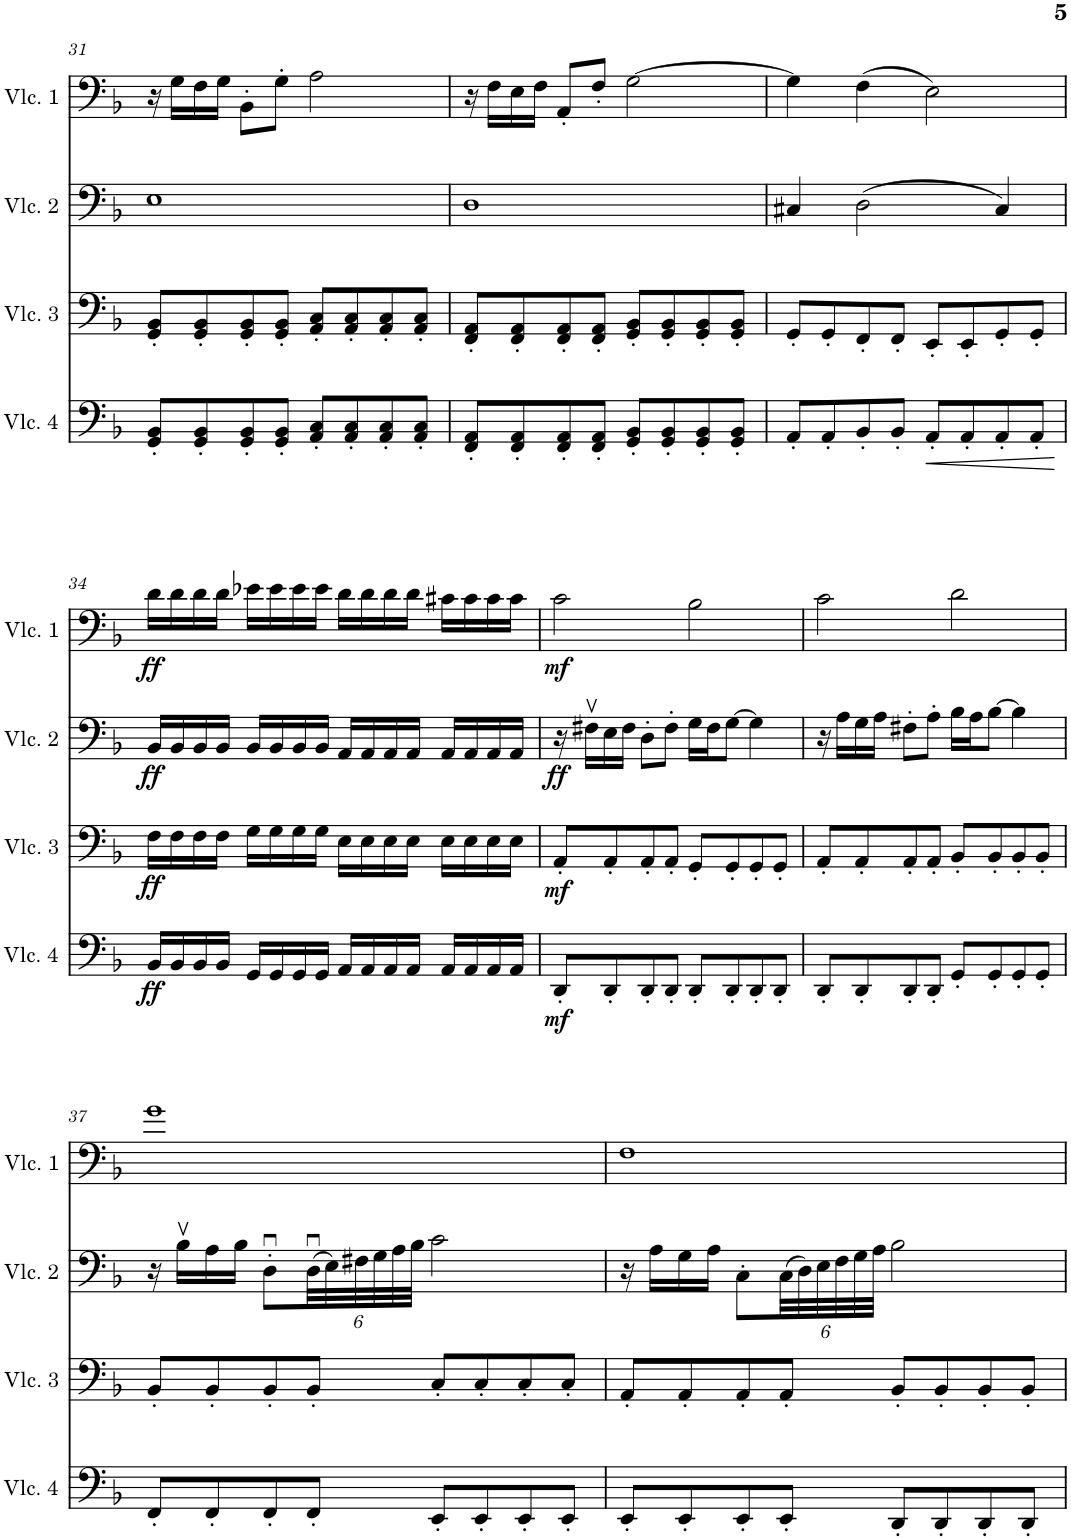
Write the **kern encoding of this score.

**kern	**dynam	**kern	**dynam	**kern	**dynam	**kern	**dynam
*part4	*part4	*part3	*part3	*part2	*part2	*part1	*part1
*staff4	*staff4	*staff3	*staff3	*staff2	*staff2	*staff1	*staff1
*I"Cello 4	*	*I"Cello 3	*	*I"Cello 2	*	*I"Cello 1	*
!!LO:PB:g=z
*clefF4	*	*clefF4	*	*clefF4	*	*clefF4	*
*k[b-]	*	*k[b-]	*	*k[b-]	*	*k[b-]	*
*M4/4	*	*M4/4	*	*M4/4	*	*M4/4	*
*met(c)	*	*met(c)	*	*met(c)	*	*met(c)	*
=31	=31	=31	=31	=31	=31	=31	=31
8GG/' 8BB-/'L	.	8GG/' 8BB-/'L	.	1E	.	16r	.
.	.	.	.	.	.	16G\LL	.
8GG/' 8BB-/'	.	8GG/' 8BB-/'	.	.	.	16F\	.
.	.	.	.	.	.	16G\JJ	.
8GG/' 8BB-/'	.	8GG/' 8BB-/'	.	.	.	8BB-'\L	.
8GG/' 8BB-/'J	.	8GG/' 8BB-/'J	.	.	.	8G'\J	.
8AA/' 8C/'L	.	8AA/' 8C/'L	.	.	.	2A\	.
8AA/' 8C/'	.	8AA/' 8C/'	.	.	.	.	.
8AA/' 8C/'	.	8AA/' 8C/'	.	.	.	.	.
8AA/' 8C/'J	.	8AA/' 8C/'J	.	.	.	.	.
=32	=32	=32	=32	=32	=32	=32	=32
8FF/' 8AA/'L	.	8FF/' 8AA/'L	.	1D	.	16r	.
.	.	.	.	.	.	16F\LL	.
8FF/' 8AA/'	.	8FF/' 8AA/'	.	.	.	16E\	.
.	.	.	.	.	.	16F\JJ	.
8FF/' 8AA/'	.	8FF/' 8AA/'	.	.	.	8AA'/L	.
8FF/' 8AA/'J	.	8FF/' 8AA/'J	.	.	.	8F'/J	.
8GG/' 8BB-/'L	.	8GG/' 8BB-/'L	.	.	.	[2G\	.
8GG/' 8BB-/'	.	8GG/' 8BB-/'	.	.	.	.	.
8GG/' 8BB-/'	.	8GG/' 8BB-/'	.	.	.	.	.
8GG/' 8BB-/'J	.	8GG/' 8BB-/'J	.	.	.	.	.
=33	=33	=33	=33	=33	=33	=33	=33
8AA'/L	.	8GG'/L	.	4C#X/	.	4G\]	.
8AA'/	.	8GG'/	.	.	.	.	.
8BB-'/	.	8FF'/	.	(2D\	.	(4F\	.
8BB-'/J	.	8FF'/J	.	.	.	.	.
!	!LO:HP:b	!	!	!	!	!	!
8AA'/L	<	8EE'/L	.	.	.	2E\)	.
8AA'/	.	8EE'/	.	.	.	.	.
8AA'/	.	8GG'/	.	4C#/)	.	.	.
8AA'/J	.	8GG'/J	.	.	.	.	.
.	[	.	.	.	.	.	.
!!LO:LB:g=z
=34	=34	=34	=34	=34	=34	=34	=34
!	!LO:DY:b	!	!LO:DY:b	!	!LO:DY:b	!	!LO:DY:b
16BB-/LL	ff	16F\LL	ff	16BB-/LL	ff	16d\LL	ff
16BB-/	.	16F\	.	16BB-/	.	16d\	.
16BB-/	.	16F\	.	16BB-/	.	16d\	.
16BB-/JJ	.	16F\JJ	.	16BB-/JJ	.	16d\JJ	.
16GG/LL	.	16G\LL	.	16BB-/LL	.	16e-X\LL	.
16GG/	.	16G\	.	16BB-/	.	16e-\	.
16GG/	.	16G\	.	16BB-/	.	16e-\	.
16GG/JJ	.	16G\JJ	.	16BB-/JJ	.	16e-\JJ	.
16AA/LL	.	16E\LL	.	16AA/LL	.	16d\LL	.
16AA/	.	16E\	.	16AA/	.	16d\	.
16AA/	.	16E\	.	16AA/	.	16d\	.
16AA/JJ	.	16E\JJ	.	16AA/JJ	.	16d\JJ	.
16AA/LL	.	16E\LL	.	16AA/LL	.	16c#X\LL	.
16AA/	.	16E\	.	16AA/	.	16c#\	.
16AA/	.	16E\	.	16AA/	.	16c#\	.
16AA/JJ	.	16E\JJ	.	16AA/JJ	.	16c#\JJ	.
=35	=35	=35	=35	=35	=35	=35	=35
!	!LO:DY:b	!	!LO:DY:b	!	!LO:DY:b	!	!LO:DY:b
8DD'/L	mf	8AA'/L	mf	16r	ff	2c\	mf
.	.	.	.	16F#Xv\LL	.	.	.
8DD'/	.	8AA'/	.	16E\	.	.	.
.	.	.	.	16F#\JJ	.	.	.
8DD'/	.	8AA'/	.	8D'\L	.	.	.
8DD'/J	.	8AA'/J	.	8F#'\J	.	.	.
8DD'/L	.	8GG'/L	.	16G\LL	.	2B-\	.
.	.	.	.	16F#\J	.	.	.
8DD'/	.	8GG'/	.	[8G\J	.	.	.
8DD'/	.	8GG'/	.	4G\]	.	.	.
8DD'/J	.	8GG'/J	.	.	.	.	.
=36	=36	=36	=36	=36	=36	=36	=36
8DD'/L	.	8AA'/L	.	16r	.	2c\	.
.	.	.	.	16A\LL	.	.	.
8DD'/	.	8AA'/	.	16G\	.	.	.
.	.	.	.	16A\JJ	.	.	.
8DD'/	.	8AA'/	.	8F#X'\L	.	.	.
8DD'/J	.	8AA'/J	.	8A'\J	.	.	.
8GG'/L	.	8BB-'/L	.	16B-\LL	.	2d\	.
.	.	.	.	16A\J	.	.	.
8GG'/	.	8BB-'/	.	[8B-\J	.	.	.
8GG'/	.	8BB-'/	.	4B-\]	.	.	.
8GG'/J	.	8BB-'/J	.	.	.	.	.
!!LO:LB:g=z
=37	=37	=37	=37	=37	=37	=37	=37
8FF'/L	.	8BB-'/L	.	16r	.	1g	.
.	.	.	.	16B-v\LL	.	.	.
8FF'/	.	8BB-'/	.	16A\	.	.	.
.	.	.	.	16B-\JJ	.	.	.
8FF'/	.	8BB-'/	.	8Du'\L	.	.	.
*	*	*	*	*Xbrackettup	*	*	*
8FF'/J	.	8BB-'/J	.	(48Du\LL	.	.	.
.	.	.	.	48E\)	.	.	.
.	.	.	.	48F#X\	.	.	.
.	.	.	.	48G\	.	.	.
.	.	.	.	48A\	.	.	.
.	.	.	.	48B-\JJJ	.	.	.
8EE'/L	.	8C'/L	.	2c\	.	.	.
8EE'/	.	8C'/	.	.	.	.	.
8EE'/	.	8C'/	.	.	.	.	.
8EE'/J	.	8C'/J	.	.	.	.	.
=38	=38	=38	=38	=38	=38	=38	=38
8EE'/L	.	8AA'/L	.	16r	.	1F	.
.	.	.	.	16A\LL	.	.	.
8EE'/	.	8AA'/	.	16G\	.	.	.
.	.	.	.	16A\JJ	.	.	.
8EE'/	.	8AA'/	.	8C'\L	.	.	.
8EE'/J	.	8AA'/J	.	(48C\LL	.	.	.
.	.	.	.	48D\)	.	.	.
.	.	.	.	48E\	.	.	.
.	.	.	.	48F\	.	.	.
.	.	.	.	48G\	.	.	.
.	.	.	.	48A\JJJ	.	.	.
8DD'/L	.	8BB-'/L	.	2B-\	.	.	.
8DD'/	.	8BB-'/	.	.	.	.	.
8DD'/	.	8BB-'/	.	.	.	.	.
8DD'/J	.	8BB-'/J	.	.	.	.	.
=	=	=	=	=	=	=	=
*-	*-	*-	*-	*-	*-	*-	*-
